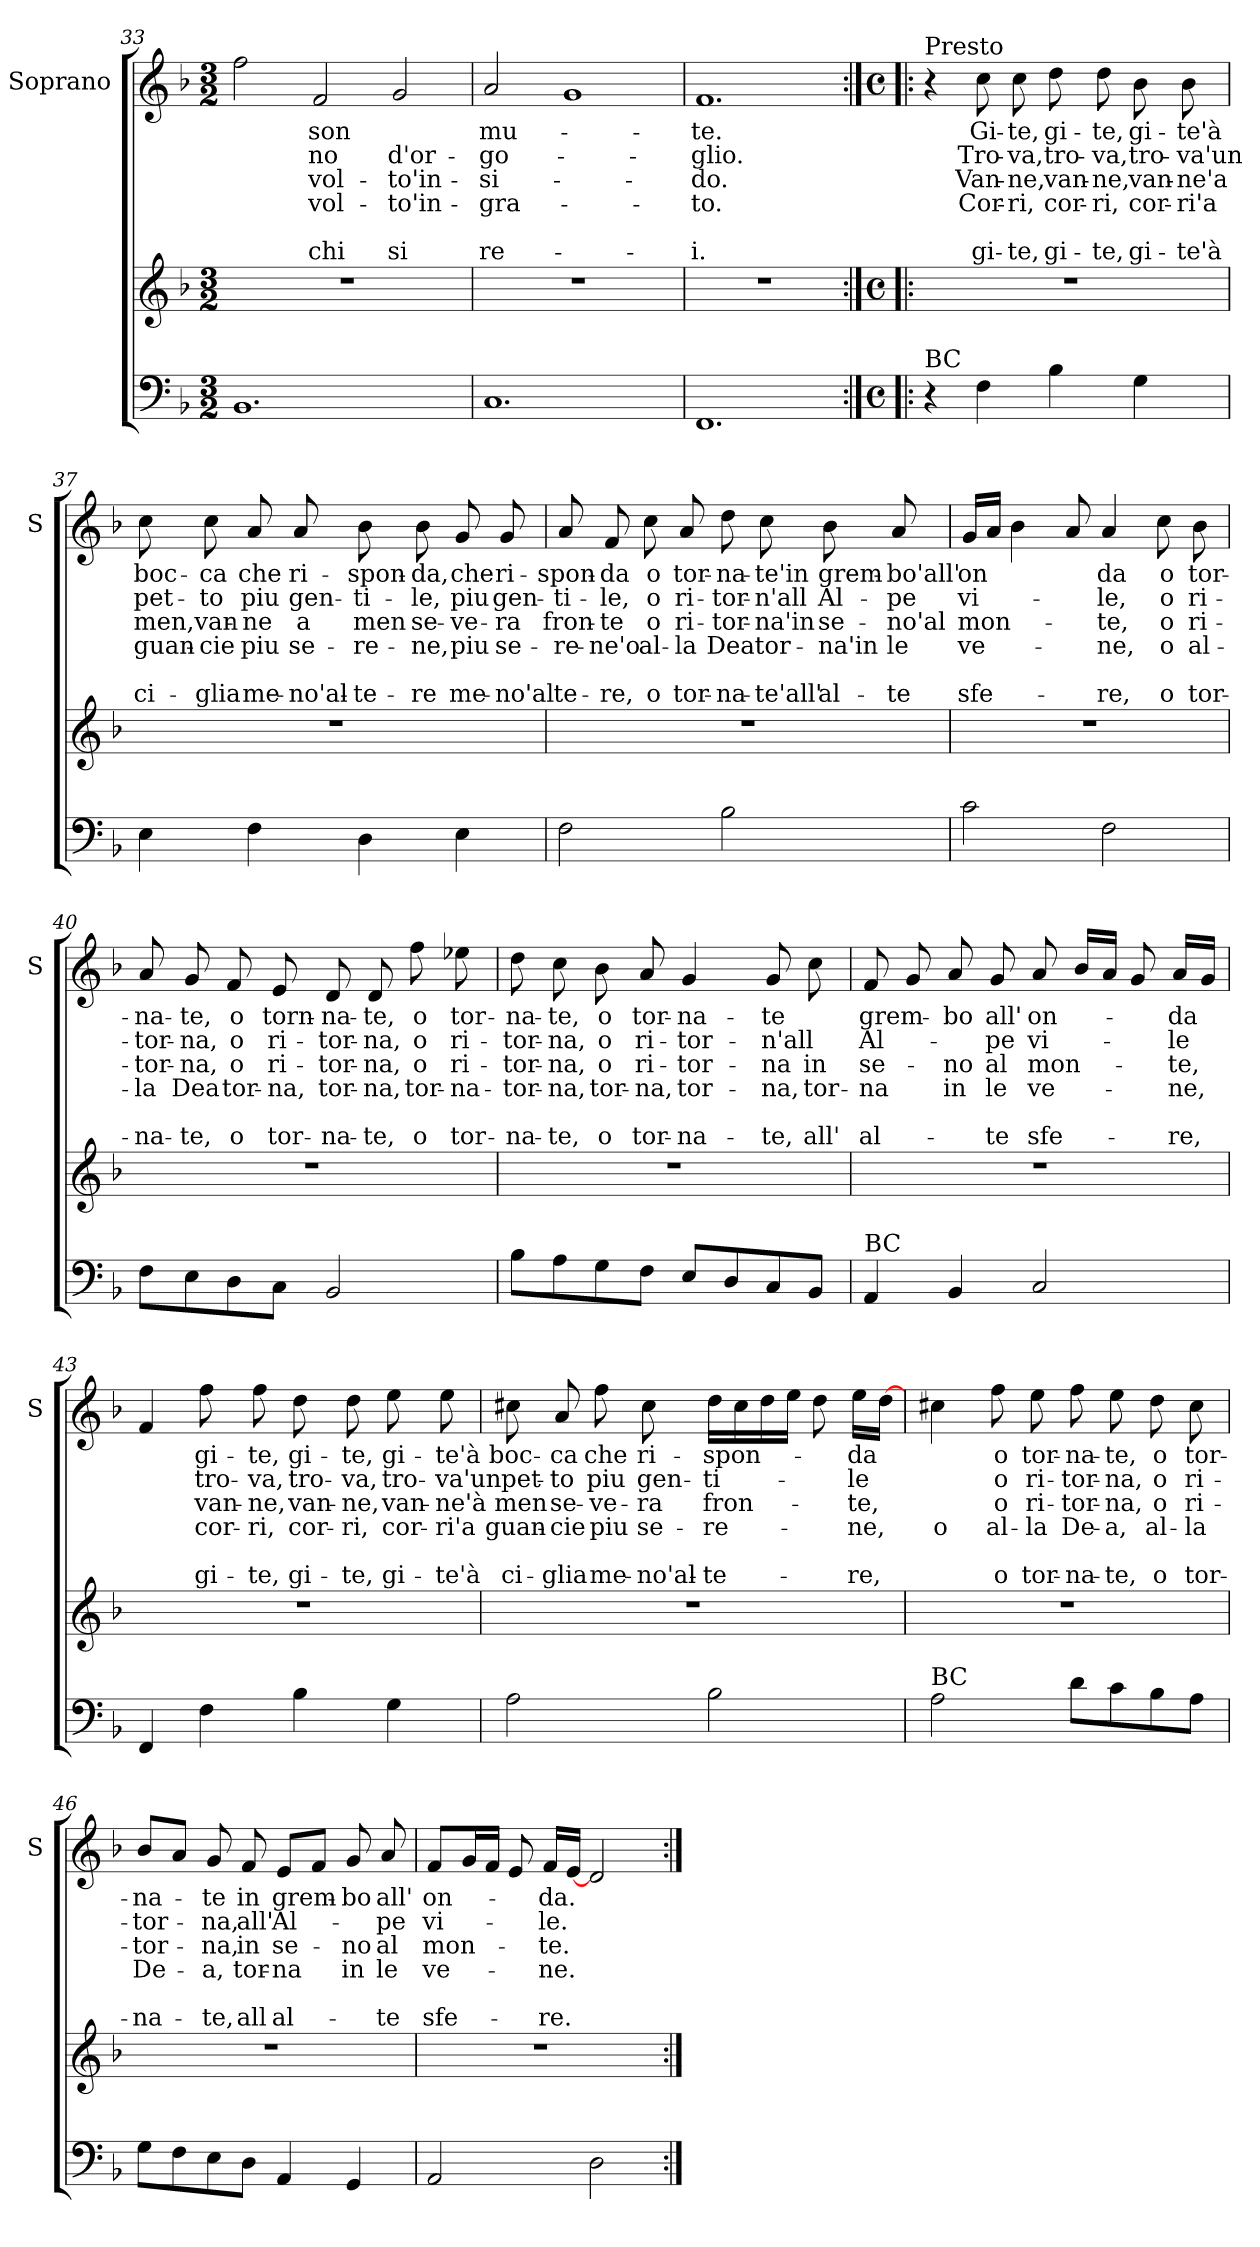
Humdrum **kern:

**kern	**kern	**kern	**text	**text	**text	**text	**text	**text
*part2	*part2	*part1	*part1	*part1	*part1	*part1	*part1	*part1
*staff3	*staff2	*staff1	*staff1	*staff1	*staff1	*staff1	*staff1	*staff1
*	*	*I"Soprano	*	*	*	*	*	*
*	*	*I'S	*	*	*	*	*	*
*clefF4	*clefG2	*clefG2	*	*	*	*	*	*
*k[b-]	*k[b-]	*k[b-]	*	*	*	*	*	*
*F:	*F:	*F:	*	*	*	*	*	*
*M3/2	*M3/2	*M3/2	*	*	*	*	*	*
=33	=33	=33	=33	=33	=33	=33	=33	=33
1.BB-	1.r	2ff\	.	.	.	.	.	.
!	!	!	!LO:LY:b	!LO:LY:b	!LO:LY:b	!LO:LY:b	!	!LO:LY:b
.	.	2f/	son	-no	vol-	vol-	.	-chi
!	!	!	!	!LO:LY:b	!LO:LY:b	!LO:LY:b	!	!LO:LY:b
.	.	2g/	.	d'or-	-to'in-	-to'in-	.	si
=34	=34	=34	=34	=34	=34	=34	=34	=34
!	!	!	!LO:LY:b	!LO:LY:b	!LO:LY:b	!LO:LY:b	!	!LO:LY:b
1.C	1.r	2a/	mu-	-go-	-si-	-gra-	.	re-
.	.	1g	.	.	.	.	.	.
=35	=35	=35	=35	=35	=35	=35	=35	=35
!	!	!	!LO:LY:b	!LO:LY:b	!LO:LY:b	!LO:LY:b	!	!LO:LY:b
1.FF	1.r	1.f	-te.	-glio.	-do.	-to.	.	-i.
!!LO:LB:g=z
=36:|!|:	=36:|!|:	=36:|!|:	=36:|!|:	=36:|!|:	=36:|!|:	=36:|!|:	=36:|!|:	=36:|!|:
*M4/4	*M4/4	*M4/4	*	*	*	*	*	*
*met(c)	*met(c)	*met(c)	*	*	*	*	*	*
!	!	!LO:TX:a:t=Presto	!	!	!	!	!	!
!LO:TX:a:t=BC	!	!	!	!	!	!	!	!
4r	1r	4r	.	.	.	.	.	.
!	!	!	!LO:LY:b	!LO:LY:b	!LO:LY:b	!LO:LY:b	!	!LO:LY:b
4F\	.	8cc\	Gi-	Tro-	Van-	Cor-	.	gi-
!	!	!	!LO:LY:b	!LO:LY:b	!LO:LY:b	!LO:LY:b	!	!LO:LY:b
.	.	8cc\	-te,	-va,	-ne,	-ri,	.	-te,
!	!	!	!LO:LY:b	!LO:LY:b	!LO:LY:b	!LO:LY:b	!	!LO:LY:b
4B-\	.	8dd\	gi-	tro-	van-	cor-	.	gi-
!	!	!	!LO:LY:b	!LO:LY:b	!LO:LY:b	!LO:LY:b	!	!LO:LY:b
.	.	8dd\	-te,	-va,	-ne,	-ri,	.	-te,
!	!	!	!LO:LY:b	!LO:LY:b	!LO:LY:b	!LO:LY:b	!	!LO:LY:b
4G\	.	8b-\	gi-	tro-	van-	cor-	.	gi-
!	!	!	!LO:LY:b	!LO:LY:b	!LO:LY:b	!LO:LY:b	!	!LO:LY:b
.	.	8b-\	-te'à	-va'un	-ne'a	-ri'a	.	-te'à
=37	=37	=37	=37	=37	=37	=37	=37	=37
!	!	!	!LO:LY:b	!LO:LY:b	!LO:LY:b	!LO:LY:b	!	!LO:LY:b
4E\	1r	8cc\	boc-	pet-	men,van-	guan-	.	ci-
!	!	!	!LO:LY:b	!LO:LY:b	!	!LO:LY:b	!	!LO:LY:b
.	.	8cc\	-ca	-to	.	-cie	.	-glia
!	!	!	!LO:LY:b	!LO:LY:b	!LO:LY:b	!LO:LY:b	!	!LO:LY:b
4F\	.	8a/	che	piu	-ne	piu	.	me-
!	!	!	!LO:LY:b	!LO:LY:b	!LO:LY:b	!LO:LY:b	!	!LO:LY:b
.	.	8a/	ri-	gen-	a	se-	.	-no'al-
!	!	!	!LO:LY:b	!LO:LY:b	!LO:LY:b	!LO:LY:b	!	!LO:LY:b
4D\	.	8b-\	-spon-	-ti-	men	-re-	.	-te-
!	!	!	!LO:LY:b	!LO:LY:b	!LO:LY:b	!LO:LY:b	!	!LO:LY:b
.	.	8b-\	-da,	-le,	se-	-ne,	.	-re
!	!	!	!LO:LY:b	!LO:LY:b	!LO:LY:b	!LO:LY:b	!	!LO:LY:b
4E\	.	8g/	che	piu	-ve-	piu	.	me-
!	!	!	!LO:LY:b	!LO:LY:b	!LO:LY:b	!LO:LY:b	!	!LO:LY:b
.	.	8g/	ri-	gen-	-ra	se-	.	-no'al
=38	=38	=38	=38	=38	=38	=38	=38	=38
!	!	!	!LO:LY:b	!LO:LY:b	!LO:LY:b	!LO:LY:b	!	!LO:LY:b
2F\	1r	8a/	-spon-	-ti-	fron-	-re-	.	te-
!	!	!	!LO:LY:b	!LO:LY:b	!LO:LY:b	!LO:LY:b	!	!LO:LY:b
.	.	8f/	-da	-le,	-te	-ne'o	.	-re,
!	!	!	!LO:LY:b	!LO:LY:b	!LO:LY:b	!LO:LY:b	!	!LO:LY:b
.	.	8cc\	o	o	o	al-	.	o
!	!	!	!LO:LY:b	!LO:LY:b	!LO:LY:b	!LO:LY:b	!	!LO:LY:b
.	.	8a/	tor-	ri-	ri-	-la	.	tor-
!	!	!	!LO:LY:b	!LO:LY:b	!LO:LY:b	!LO:LY:b	!	!LO:LY:b
2B-\	.	8dd\	-na-	-tor-	-tor-	Dea	.	-na-
!	!	!	!LO:LY:b	!LO:LY:b	!LO:LY:b	!LO:LY:b	!	!LO:LY:b
.	.	8cc\	-te'in	-n'all	-na'in	tor-	.	-te'all'
!	!	!	!LO:LY:b	!LO:LY:b	!LO:LY:b	!LO:LY:b	!	!LO:LY:b
.	.	8b-\	grem-	Al-	se-	-na'in	.	al-
!	!	!	!LO:LY:b	!LO:LY:b	!LO:LY:b	!LO:LY:b	!	!LO:LY:b
.	.	8a/	-bo'all'	-pe	-no'al	le	.	-te
!!LO:LB:g=z
=39	=39	=39	=39	=39	=39	=39	=39	=39
!	!	!	!LO:LY:b	!LO:LY:b	!LO:LY:b	!LO:LY:b	!	!LO:LY:b
2c\	1r	16g/LL	on	vi-	mon-	ve-	.	sfe-
.	.	16a/JJ	.	.	.	.	.	.
.	.	4b-\	.	.	.	.	.	.
.	.	8a/	.	.	.	.	.	.
!	!	!	!LO:LY:b	!LO:LY:b	!LO:LY:b	!LO:LY:b	!	!LO:LY:b
2F\	.	4a/	da	-le,	-te,	-ne,	.	-re,
!	!	!	!LO:LY:b	!LO:LY:b	!LO:LY:b	!LO:LY:b	!	!LO:LY:b
.	.	8cc\	o	o	o	o	.	o
!	!	!	!LO:LY:b	!LO:LY:b	!LO:LY:b	!LO:LY:b	!	!LO:LY:b
.	.	8b-\	tor-	ri-	ri-	al-	.	tor-
=40	=40	=40	=40	=40	=40	=40	=40	=40
!	!	!	!LO:LY:b	!LO:LY:b	!LO:LY:b	!LO:LY:b	!	!LO:LY:b
8F\L	1r	8a/	-na-	-tor-	-tor-	-la	.	-na-
!	!	!	!LO:LY:b	!LO:LY:b	!LO:LY:b	!LO:LY:b	!	!LO:LY:b
8E\	.	8g/	-te,	-na,	-na,	Dea	.	-te,
!	!	!	!LO:LY:b	!LO:LY:b	!LO:LY:b	!LO:LY:b	!	!LO:LY:b
8D\	.	8f/	o	o	o	tor-	.	o
!	!	!	!LO:LY:b	!LO:LY:b	!LO:LY:b	!LO:LY:b	!	!LO:LY:b
8C\J	.	8e/	torn-	ri-	ri-	-na,	.	tor-
!	!	!	!LO:LY:b	!LO:LY:b	!LO:LY:b	!LO:LY:b	!	!LO:LY:b
2BB-/	.	8d/	-na-	-tor-	-tor-	tor-	.	-na-
!	!	!	!LO:LY:b	!LO:LY:b	!LO:LY:b	!LO:LY:b	!	!LO:LY:b
.	.	8d/	-te,	-na,	-na,	-na,	.	-te,
!	!	!	!LO:LY:b	!LO:LY:b	!LO:LY:b	!LO:LY:b	!	!LO:LY:b
.	.	8ff\	o	o	o	tor-	.	o
!	!	!	!LO:LY:b	!LO:LY:b	!LO:LY:b	!LO:LY:b	!	!LO:LY:b
.	.	8ee-X\	tor-	ri-	ri-	-na-	.	tor-
=41	=41	=41	=41	=41	=41	=41	=41	=41
!	!	!	!LO:LY:b	!LO:LY:b	!LO:LY:b	!LO:LY:b	!	!LO:LY:b
8B-\L	1r	8dd\	-na-	-tor-	-tor-	-tor-	.	-na-
!	!	!	!LO:LY:b	!LO:LY:b	!LO:LY:b	!LO:LY:b	!	!LO:LY:b
8A\	.	8cc\	-te,	-na,	-na,	-na,	.	-te,
!	!	!	!LO:LY:b	!LO:LY:b	!LO:LY:b	!LO:LY:b	!	!LO:LY:b
8G\	.	8b-\	o	o	o	tor-	.	o
!	!	!	!LO:LY:b	!LO:LY:b	!LO:LY:b	!LO:LY:b	!	!LO:LY:b
8F\J	.	8a/	tor-	ri-	ri-	-na,	.	tor-
!	!	!	!LO:LY:b	!LO:LY:b	!LO:LY:b	!LO:LY:b	!	!LO:LY:b
8E/L	.	4g/	-na-	-tor-	-tor-	tor-	.	-na-
8D/	.	.	.	.	.	.	.	.
!	!	!	!LO:LY:b	!LO:LY:b	!LO:LY:b	!LO:LY:b	!	!LO:LY:b
8C/	.	8g/	-te	-n'all	-na	-na,	.	-te,
!	!	!	!	!	!LO:LY:b	!LO:LY:b	!	!LO:LY:b
8BB-/J	.	8cc\	.	.	in	tor-	.	all'
!!LO:PB:g=z
=42	=42	=42	=42	=42	=42	=42	=42	=42
!LO:TX:a:t=BC	!	!	!	!	!	!	!	!
!	!	!	!LO:LY:b	!LO:LY:b	!LO:LY:b	!LO:LY:b	!	!LO:LY:b
4AA/	1r	8f/	grem-	Al-	se-	-na	.	al-
.	.	8g/	.	.	.	.	.	.
!	!	!	!LO:LY:b	!	!LO:LY:b	!LO:LY:b	!	!
4BB-/	.	8a/	-bo	.	-no	in	.	.
!	!	!	!LO:LY:b	!LO:LY:b	!LO:LY:b	!LO:LY:b	!	!LO:LY:b
.	.	8g/	all'	-pe	al	le	.	-te
!	!	!	!LO:LY:b	!LO:LY:b	!LO:LY:b	!LO:LY:b	!	!LO:LY:b
2C/	.	8a/	on-	vi-	mon-	ve-	.	sfe-
.	.	16b-/LL	.	.	.	.	.	.
.	.	16a/JJ	.	.	.	.	.	.
.	.	8g/	.	.	.	.	.	.
!	!	!	!LO:LY:b	!LO:LY:b	!LO:LY:b	!LO:LY:b	!	!LO:LY:b
.	.	16a/LL	-da	-le	-te,	-ne,	.	-re,
.	.	16g/JJ	.	.	.	.	.	.
=43	=43	=43	=43	=43	=43	=43	=43	=43
4FF/	1r	4f/	.	.	.	.	.	.
!	!	!	!LO:LY:b	!LO:LY:b	!LO:LY:b	!LO:LY:b	!	!LO:LY:b
4F\	.	8ff\	gi-	tro-	van-	cor-	.	gi-
!	!	!	!LO:LY:b	!LO:LY:b	!LO:LY:b	!LO:LY:b	!	!LO:LY:b
.	.	8ff\	-te,	-va,	-ne,	-ri,	.	-te,
!	!	!	!LO:LY:b	!LO:LY:b	!LO:LY:b	!LO:LY:b	!	!LO:LY:b
4B-\	.	8dd\	gi-	tro-	van-	cor-	.	gi-
!	!	!	!LO:LY:b	!LO:LY:b	!LO:LY:b	!LO:LY:b	!	!LO:LY:b
.	.	8dd\	-te,	-va,	-ne,	-ri,	.	-te,
!	!	!	!LO:LY:b	!LO:LY:b	!LO:LY:b	!LO:LY:b	!	!LO:LY:b
4G\	.	8ee\	gi-	tro-	van-	cor-	.	gi-
!	!	!	!LO:LY:b	!LO:LY:b	!LO:LY:b	!LO:LY:b	!	!LO:LY:b
.	.	8ee\	-te'à	-va'un	-ne'à	-ri'a	.	-te'à
=44	=44	=44	=44	=44	=44	=44	=44	=44
!	!	!	!LO:LY:b	!LO:LY:b	!LO:LY:b	!LO:LY:b	!	!LO:LY:b
2A\	1r	8cc#X\	boc-	pet-	men	guan-	.	ci-
!	!	!	!LO:LY:b	!LO:LY:b	!LO:LY:b	!LO:LY:b	!	!LO:LY:b
.	.	8a/	-ca	-to	se-	-cie	.	-glia
!	!	!	!LO:LY:b	!LO:LY:b	!LO:LY:b	!LO:LY:b	!	!LO:LY:b
.	.	8ff\	che	piu	-ve-	piu	.	me-
!	!	!	!LO:LY:b	!LO:LY:b	!LO:LY:b	!LO:LY:b	!	!LO:LY:b
.	.	8cc#\	ri-	gen-	-ra	se-	.	-no'al-
!	!	!	!LO:LY:b	!LO:LY:b	!LO:LY:b	!LO:LY:b	!	!LO:LY:b
2B-\	.	16dd\LL	-spon-	-ti-	fron-	-re-	.	-te-
.	.	16cc#\	.	.	.	.	.	.
.	.	16dd\	.	.	.	.	.	.
.	.	16ee\JJ	.	.	.	.	.	.
.	.	8dd\	.	.	.	.	.	.
!	!	!	!LO:LY:b	!LO:LY:b	!LO:LY:b	!LO:LY:b	!	!LO:LY:b
.	.	16ee\LL	-da	-le	-te,	-ne,	.	-re,
.	.	[16dd\JJ	.	.	.	.	.	.
!!LO:LB:g=z
=45	=45	=45	=45	=45	=45	=45	=45	=45
!LO:TX:a:t=BC	!	!	!	!	!	!	!	!
!	!	!	!	!	!	!LO:LY:b	!	!
2A\	1r	4cc#X\	.	.	.	o	.	.
!	!	!	!LO:LY:b	!LO:LY:b	!LO:LY:b	!LO:LY:b	!	!LO:LY:b
.	.	8ff\	o	o	o	al-	.	o
!	!	!	!LO:LY:b	!LO:LY:b	!LO:LY:b	!LO:LY:b	!	!LO:LY:b
.	.	8ee\	tor-	ri-	ri-	-la	.	tor-
!	!	!	!LO:LY:b	!LO:LY:b	!LO:LY:b	!LO:LY:b	!	!LO:LY:b
8d\L	.	8ff\	-na-	-tor-	-tor-	De-	.	-na-
!	!	!	!LO:LY:b	!LO:LY:b	!LO:LY:b	!LO:LY:b	!	!LO:LY:b
8c\	.	8ee\	-te,	-na,	-na,	-a,	.	-te,
!	!	!	!LO:LY:b	!LO:LY:b	!LO:LY:b	!LO:LY:b	!	!LO:LY:b
8B-\	.	8dd\	o	o	o	al-	.	o
!	!	!	!LO:LY:b	!LO:LY:b	!LO:LY:b	!LO:LY:b	!	!LO:LY:b
8A\J	.	8cc#\	tor-	ri-	ri-	-la	.	tor-
=46	=46	=46	=46	=46	=46	=46	=46	=46
!	!	!	!LO:LY:b	!LO:LY:b	!LO:LY:b	!LO:LY:b	!	!LO:LY:b
8G\L	1r	8b-/L	-na-	-tor-	-tor-	De-	.	-na-
8F\	.	8a/J	.	.	.	.	.	.
!	!	!	!LO:LY:b	!LO:LY:b	!LO:LY:b	!LO:LY:b	!	!LO:LY:b
8E\	.	8g/	-te	-na,	-na,	-a,	.	-te,
!	!	!	!LO:LY:b	!LO:LY:b	!LO:LY:b	!LO:LY:b	!	!LO:LY:b
8D\J	.	8f/	in	all'	in	tor-	.	all
!	!	!	!LO:LY:b	!LO:LY:b	!LO:LY:b	!LO:LY:b	!	!LO:LY:b
4AA/	.	8e/L	grem-	Al-	se-	-na	.	al-
.	.	8f/J	.	.	.	.	.	.
!	!	!	!LO:LY:b	!	!LO:LY:b	!LO:LY:b	!	!
4GG/	.	8g/	-bo	.	-no	in	.	.
!	!	!	!LO:LY:b	!LO:LY:b	!LO:LY:b	!LO:LY:b	!	!LO:LY:b
.	.	8a/	all'	-pe	al	le	.	-te
=47	=47	=47	=47	=47	=47	=47	=47	=47
!	!	!	!LO:LY:b	!LO:LY:b	!LO:LY:b	!LO:LY:b	!	!LO:LY:b
2AA/	1r	8f/L	on-	vi-	mon-	ve-	.	sfe-
.	.	16g/L	.	.	.	.	.	.
.	.	16f/JJ	.	.	.	.	.	.
.	.	8e/	.	.	.	.	.	.
!	!	!	!LO:LY:b	!LO:LY:b	!LO:LY:b	!LO:LY:b	!	!LO:LY:b
.	.	16f/LL	-da.	-le.	-te.	-ne.	.	-re.
.	.	[16e/JJ	.	.	.	.	.	.
2D\	.	2d/	.	.	.	.	.	.
=:|!	=:|!	=:|!	=:|!	=:|!	=:|!	=:|!	=:|!	=:|!
*-	*-	*-	*-	*-	*-	*-	*-	*-
